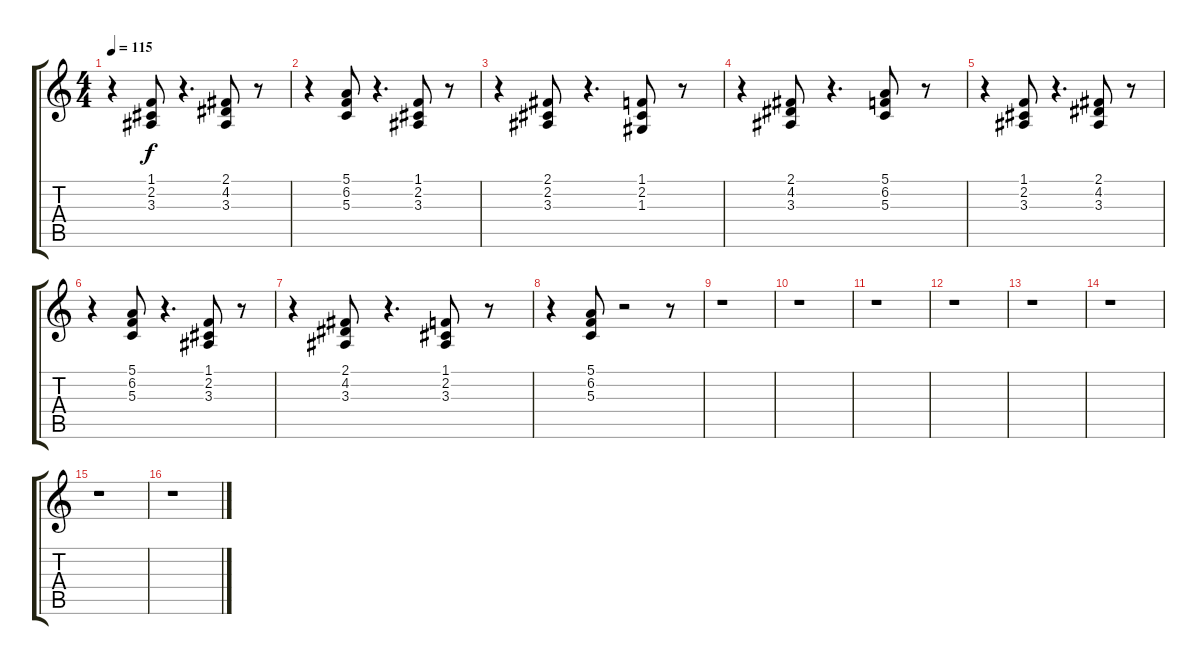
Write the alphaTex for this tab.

\track "" {instrument choiraahs}
\staff {score tabs}
\tuning (E4 B3 G3 D3 A2 E2) {hide}
\ts (4 4)
\tempo 115
\clef g2
\ks c
r.4{dy f} (1.1 2.2 3.3).8 r.4{d} (2.1 4.2 3.3).8 r.8 |
r.4 (5.1 6.2 5.3).8 r.4{d} (1.1 2.2 3.3).8 r.8 |
r.4 (2.1 2.2 3.3).8 r.4{d} (1.1 2.2 1.3).8 r.8 |
r.4 (2.1 4.2 3.3).8 r.4{d} (5.1 6.2 5.3).8 r.8 |
r.4 (1.1 2.2 3.3).8 r.4{d} (2.1 4.2 3.3).8 r.8 |
r.4 (5.1 6.2 5.3).8 r.4{d} (1.1 2.2 3.3).8 r.8 |
r.4 (2.1 4.2 3.3).8 r.4{d} (1.1 2.2 3.3).8 r.8 |
r.4 (5.1 6.2 5.3).8 r.2 r.8 |
r.1 |
r.1 |
r.1 |
r.1 |
r.1 |
r.1 |
r.1 |
r.1
